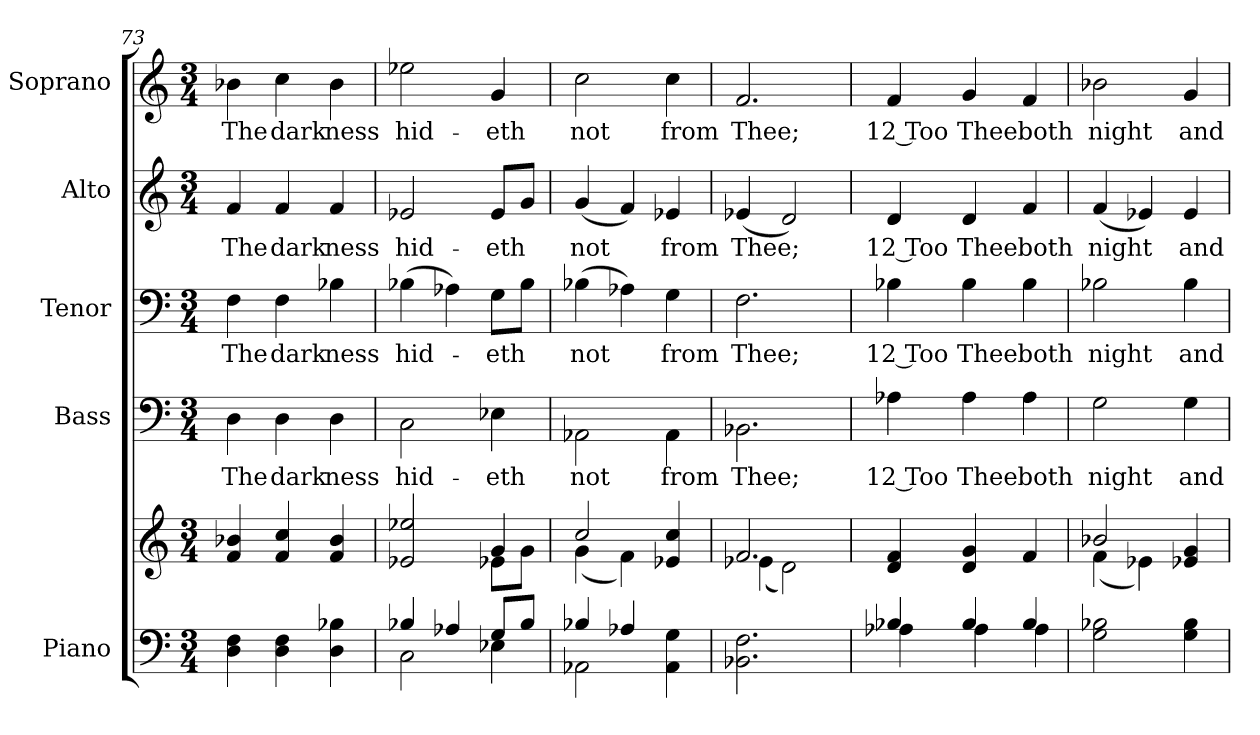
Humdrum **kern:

**kern	**kern	**kern	**text	**kern	**text	**kern	**text	**kern	**text
*part5	*part5	*part4	*part4	*part3	*part3	*part2	*part2	*part1	*part1
*staff6	*staff5	*staff4	*staff4	*staff3	*staff3	*staff2	*staff2	*staff1	*staff1
*I"Piano	*	*I"Bass	*	*I"Tenor	*	*I"Alto	*	*I"Soprano	*
*I'Pno.	*	*I'B.	*	*I'T.	*	*I'A.	*	*I'S.	*
!!LO:PB:g=z
*clefF4	*clefG2	*clefF4	*	*clefF4	*	*clefG2	*	*clefG2	*
*k[]	*k[]	*k[]	*	*k[]	*	*k[]	*	*k[]	*
*C:	*C:	*C:	*	*C:	*	*C:	*	*C:	*
*M3/4	*M3/4	*M3/4	*	*M3/4	*	*M3/4	*	*M3/4	*
=73	=73	=73	=73	=73	=73	=73	=73	=73	=73
!	!	!	!LO:LY:b:color=#000000	!	!	!	!	!	!
!	!	!	!	!	!LO:LY:b:color=#000000	!	!	!	!
!	!	!	!	!	!	!	!LO:LY:b:color=#000000	!	!
!	!	!	!	!	!	!	!	!	!LO:LY:b:color=#000000
4Di\ 4Fi	4fi/ 4b-Xi	4Di\	The	4Fi\	The	4fi/	The	4b-Xi\	The
!	!	!	!LO:LY:b:color=#000000	!	!	!	!	!	!
!	!	!	!	!	!LO:LY:b:color=#000000	!	!	!	!
!	!	!	!	!	!	!	!LO:LY:b:color=#000000	!	!
!	!	!	!	!	!	!	!	!	!LO:LY:b:color=#000000
4Di\ 4Fi	4fi/ 4cci	4Di\	dark	4Fi\	dark	4fi/	dark	4cci\	dark
!	!	!	!LO:LY:b:color=#000000	!	!	!	!	!	!
!	!	!	!	!	!LO:LY:b:color=#000000	!	!	!	!
!	!	!	!	!	!	!	!LO:LY:b:color=#000000	!	!
!	!	!	!	!	!	!	!	!	!LO:LY:b:color=#000000
4Di\ 4B-Xi	4fi/ 4b-i	4Di\	ness	4B-Xi\	ness	4fi/	ness	4b-i\	ness
=74	=74	=74	=74	=74	=74	=74	=74	=74	=74
*^	*^	*	*	*	*	*	*	*	*
!	!	!	!	!	!LO:LY:b:color=#000000	!	!	!	!	!	!
!	!	!	!	!	!	!	!LO:LY:b:color=#000000	!	!	!	!
!	!	!	!	!	!	!	!	!	!LO:LY:b:color=#000000	!	!
!	!	!	!	!	!	!	!	!	!	!	!LO:LY:b:color=#000000
4B-Xi/	2Ci\	2e-Xi/ 2ee-Xi	2ryy	2Ci\	hid-	(4B-Xi\	hid-	2e-Xi/	hid-	2ee-Xi\	hid-
4A-Xi/	.	.	.	.	.	4A-Xi\)	.	.	.	.	.
!	!	!	!	!	!LO:LY:b:color=#000000	!	!	!	!	!	!
!	!	!	!	!	!	!	!LO:LY:b:color=#000000	!	!	!	!
!	!	!	!	!	!	!	!	!	!LO:LY:b:color=#000000	!	!
!	!	!	!	!	!	!	!	!	!	!	!LO:LY:b:color=#000000
8Gi/L	4E-Xi\	4gi/	8e-Xi\L	4E-Xi\	-eth	8Gi\L	-eth	8e-i/L	-eth	4gi/	-eth
8B-i/J	.	.	8gi\J	.	.	8B-i\J	.	8gi/J	.	.	.
!!LO:PB:g=z
=75	=75	=75	=75	=75	=75	=75	=75	=75	=75	=75	=75
!	!	!	!	!	!LO:LY:b:color=#000000	!	!	!	!	!	!
!	!	!	!	!	!	!	!LO:LY:b:color=#000000	!	!	!	!
!	!	!	!	!	!	!	!	!	!LO:LY:b:color=#000000	!	!
!	!	!	!	!	!	!	!	!	!	!	!LO:LY:b:color=#000000
4B-Xi/	2AA-Xi\	2cci/	(4gi\	2AA-Xi\	not	(4B-Xi\	not	(4gi/	not	2cci\	not
4A-Xi/	.	.	4fi\)	.	.	4A-Xi\)	.	4fi/)	.	.	.
!	!	!	!	!	!LO:LY:b:color=#000000	!	!	!	!	!	!
!	!	!	!	!	!	!	!LO:LY:b:color=#000000	!	!	!	!
!	!	!	!	!	!	!	!	!	!LO:LY:b:color=#000000	!	!
!	!	!	!	!	!	!	!	!	!	!	!LO:LY:b:color=#000000
4AA-i\ 4Gi	4ryy	4e-Xi/ 4cci	4ryy	4AA-i\	from	4Gi\	from	4e-Xi/	from	4cci\	from
*v	*v	*	*	*	*	*	*	*	*	*	*
=76	=76	=76	=76	=76	=76	=76	=76	=76	=76	=76
*^	*	*	*	*	*	*	*	*	*	*
!	!	!	!	!	!LO:LY:b:color=#000000	!	!	!	!	!	!
*v	*v	*	*	*	*	*	*	*	*	*	*
*^	*	*	*	*	*	*	*	*	*	*
!	!	!	!	!	!	!	!LO:LY:b:color=#000000	!	!	!	!
*v	*v	*	*	*	*	*	*	*	*	*	*
*^	*	*	*	*	*	*	*	*	*	*
!	!	!	!	!	!	!	!	!	!LO:LY:b:color=#000000	!	!
*v	*v	*	*	*	*	*	*	*	*	*	*
*^	*	*	*	*	*	*	*	*	*	*
!	!	!	!	!	!	!	!	!	!	!	!LO:LY:b:color=#000000
*v	*v	*	*	*	*	*	*	*	*	*	*
2.BB-Xi\ 2.Fi	2.fi/	(4e-Xi\	2.BB-Xi\	Thee;	2.Fi\	Thee;	(4e-Xi/	Thee;	2.fi/	Thee;
.	.	2di\)	.	.	.	.	2di/)	.	.	.
*	*v	*v	*	*	*	*	*	*	*	*
!!LO:PB:g=z
=77	=77	=77	=77	=77	=77	=77	=77	=77	=77
*^	*	*	*	*	*	*	*	*	*
*	*	*^	*	*	*	*	*	*	*	*
!	!	!	!	!	!LO:LY:b:color=#000000	!	!	!	!	!	!
*	*	*v	*v	*	*	*	*	*	*	*	*
*	*	*^	*	*	*	*	*	*	*	*
!	!	!	!	!	!	!	!LO:LY:b:color=#000000	!	!	!	!
*	*	*v	*v	*	*	*	*	*	*	*	*
*	*	*^	*	*	*	*	*	*	*	*
!	!	!	!	!	!	!	!	!	!LO:LY:b:color=#000000	!	!
*	*	*v	*v	*	*	*	*	*	*	*	*
*	*	*^	*	*	*	*	*	*	*	*
!	!	!	!	!	!	!	!	!	!	!	!LO:LY:b:color=#000000
*	*	*v	*v	*	*	*	*	*	*	*	*
4B-Xi/	4A-Xi\	4di/ 4fi	4A-Xi\	12 Too	4B-Xi\	12 Too	4di/	12 Too	4fi/	12 Too
!	!	!	!	!LO:LY:b:color=#000000	!	!	!	!	!	!
!	!	!	!	!	!	!LO:LY:b:color=#000000	!	!	!	!
!	!	!	!	!	!	!	!	!LO:LY:b:color=#000000	!	!
!	!	!	!	!	!	!	!	!	!	!LO:LY:b:color=#000000
4B-i/	4A-i\	4di/ 4gi	4A-i\	Thee	4B-i\	Thee	4di/	Thee	4gi/	Thee
!	!	!	!	!LO:LY:b:color=#000000	!	!	!	!	!	!
!	!	!	!	!	!	!LO:LY:b:color=#000000	!	!	!	!
!	!	!	!	!	!	!	!	!LO:LY:b:color=#000000	!	!
!	!	!	!	!	!	!	!	!	!	!LO:LY:b:color=#000000
4B-i/	4A-i\	4fi/	4A-i\	both	4B-i\	both	4fi/	both	4fi/	both
*v	*v	*	*	*	*	*	*	*	*	*
=78	=78	=78	=78	=78	=78	=78	=78	=78	=78
*	*^	*	*	*	*	*	*	*	*
*^	*	*	*	*	*	*	*	*	*	*
!	!	!	!	!	!LO:LY:b:color=#000000	!	!	!	!	!	!
*v	*v	*	*	*	*	*	*	*	*	*	*
*^	*	*	*	*	*	*	*	*	*	*
!	!	!	!	!	!	!	!LO:LY:b:color=#000000	!	!	!	!
*v	*v	*	*	*	*	*	*	*	*	*	*
*^	*	*	*	*	*	*	*	*	*	*
!	!	!	!	!	!	!	!	!	!LO:LY:b:color=#000000	!	!
*v	*v	*	*	*	*	*	*	*	*	*	*
*^	*	*	*	*	*	*	*	*	*	*
!	!	!	!	!	!	!	!	!	!	!	!LO:LY:b:color=#000000
*v	*v	*	*	*	*	*	*	*	*	*	*
2Gi\ 2B-Xi	2b-Xi/	(4fi\	2Gi\	night	2B-Xi\	night	(4fi/	night	2b-Xi\	night
.	.	4e-Xi\)	.	.	.	.	4e-Xi/)	.	.	.
!	!	!	!	!LO:LY:b:color=#000000	!	!	!	!	!	!
!	!	!	!	!	!	!LO:LY:b:color=#000000	!	!	!	!
!	!	!	!	!	!	!	!	!LO:LY:b:color=#000000	!	!
!	!	!	!	!	!	!	!	!	!	!LO:LY:b:color=#000000
4Gi\ 4B-i	4e-Xi/ 4gi	4ryy	4Gi\	and	4B-i\	and	4e-i/	and	4gi/	and
*	*v	*v	*	*	*	*	*	*	*	*
=	=	=	=	=	=	=	=	=	=
*-	*-	*-	*-	*-	*-	*-	*-	*-	*-
